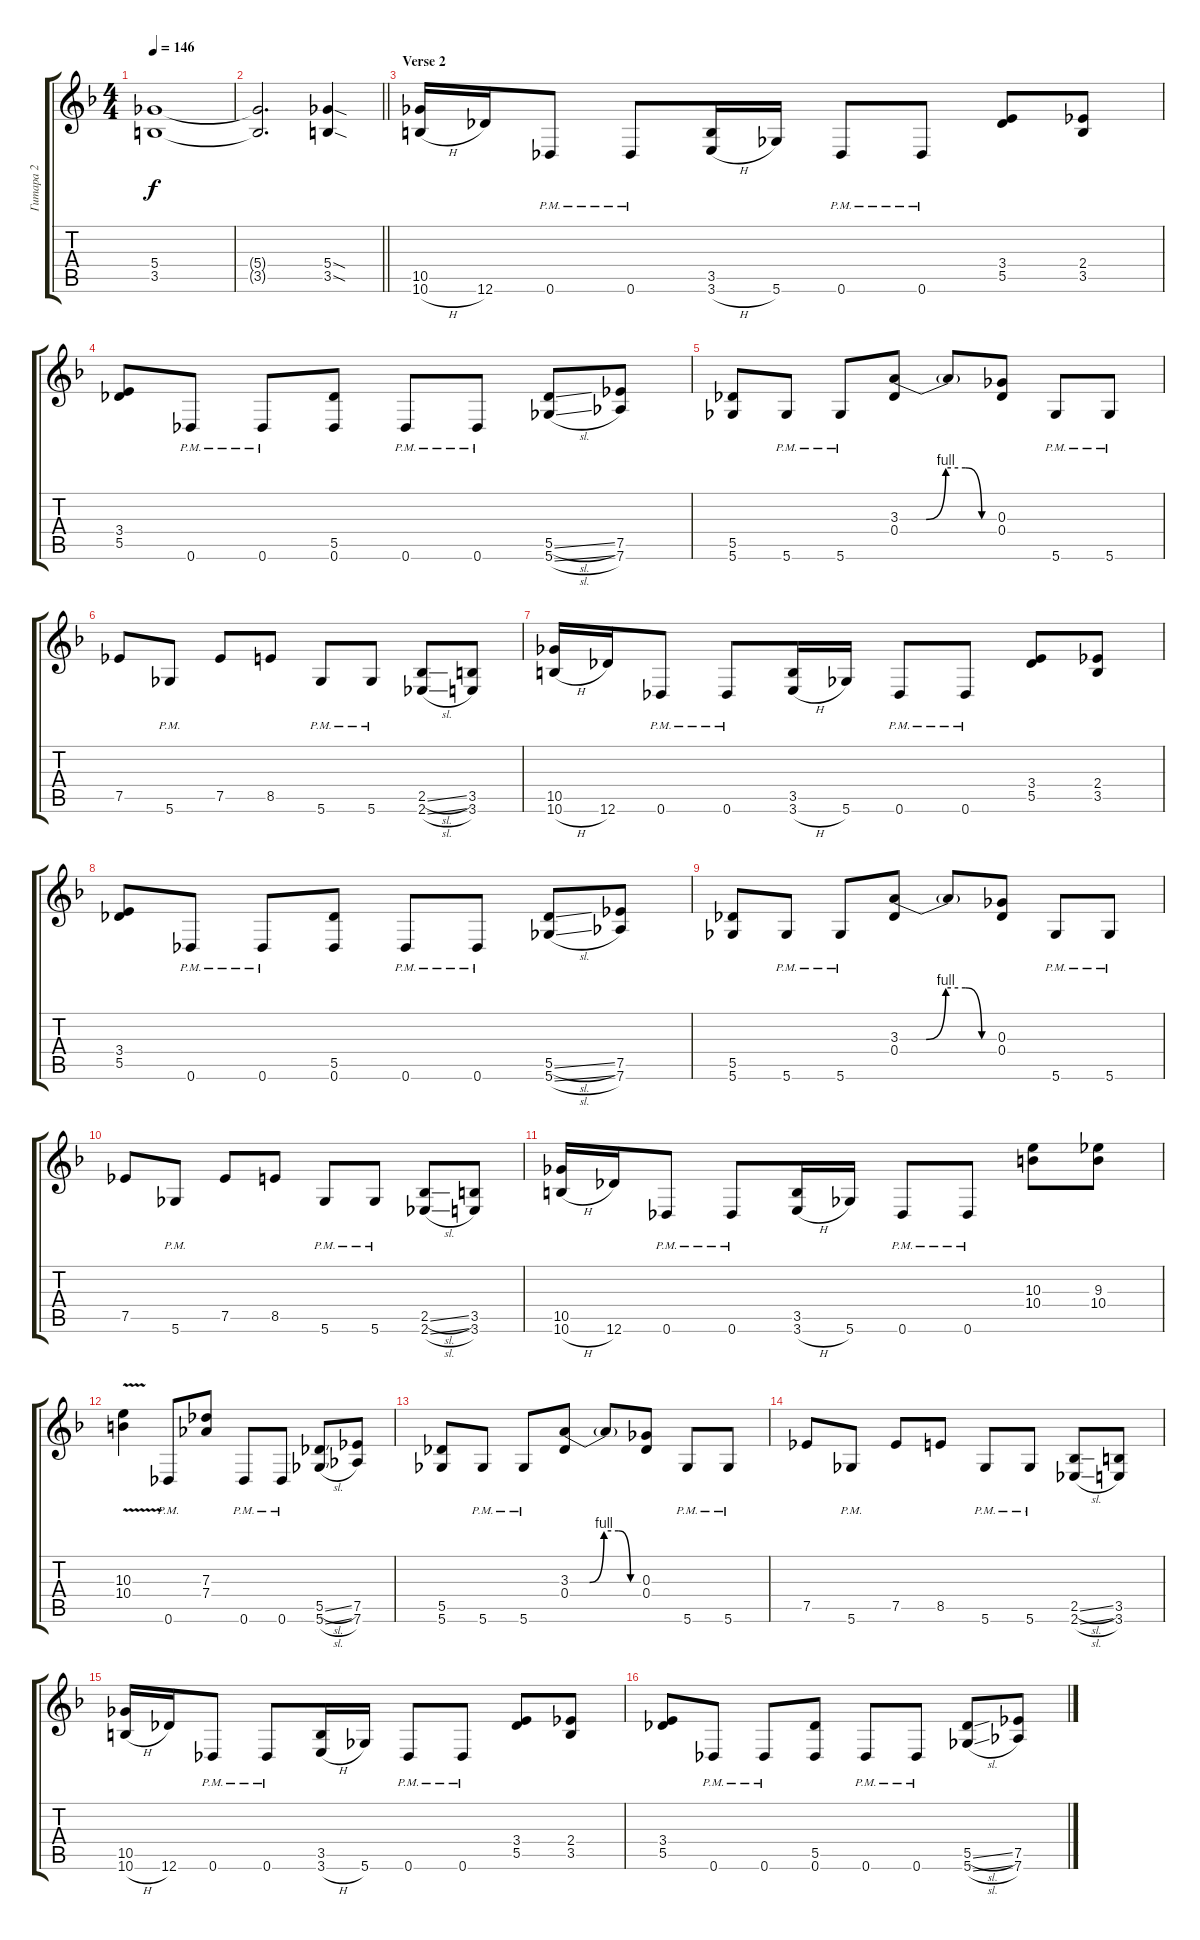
\track ("Гитара 2" "Гитара 2") {instrument distortionguitar}
\staff {score tabs}
\tuning (Eb4 Bb3 Gb3 Db3 Ab2 Db2) {hide}
\ts (4 4)
\tempo 146
\clef g2
\ks dminor
(5.4 3.5).1{dy f} |
\barLineRight lightlight
(5.4{t} 3.5{t}).2{d} (5.4{sod} 3.5{sod}).4 |
\section ("" "Verse 2")
(10.5 10.6{h}).16 12.6.16 0.6{pm}.8 0.6{pm}.8 (3.5 3.6{h}).16 5.6.16 0.6{pm}.8 0.6{pm}.8 (3.4 5.5).8 (2.4 3.5).8 |
(3.4 5.5).8 0.6{pm}.8 0.6{pm}.8 (5.5 0.6).8 0.6{pm}.8 0.6{pm}.8 (5.5{sl} 5.6{sl}).8 (7.5 7.6).8 |
(5.5 5.6).8 5.6{pm}.8 5.6{pm}.8 (3.3{be (custom 0 0 16 0 28 4 40 4 50 0 60 0)} 0.4).8 3.3{t}.8 (0.3 0.4).8 5.6{pm}.8 5.6{pm}.8 |
7.5.8 5.6{pm}.8 7.5.8 8.5.8 5.6{pm}.8 5.6{pm}.8 (2.5{sl} 2.6{sl}).8 (3.5 3.6).8 |
(10.5 10.6{h}).16 12.6.16 0.6{pm}.8 0.6{pm}.8 (3.5 3.6{h}).16 5.6.16 0.6{pm}.8 0.6{pm}.8 (3.4 5.5).8 (2.4 3.5).8 |
(3.4 5.5).8 0.6{pm}.8 0.6{pm}.8 (5.5 0.6).8 0.6{pm}.8 0.6{pm}.8 (5.5{sl} 5.6{sl}).8 (7.5 7.6).8 |
(5.5 5.6).8 5.6{pm}.8 5.6{pm}.8 (3.3{be (custom 0 0 16 0 28 4 40 4 50 0 60 0)} 0.4).8 3.3{t}.8 (0.3 0.4).8 5.6{pm}.8 5.6{pm}.8 |
7.5.8 5.6{pm}.8 7.5.8 8.5.8 5.6{pm}.8 5.6{pm}.8 (2.5{sl} 2.6{sl}).8 (3.5 3.6).8 |
(10.5 10.6{h}).16 12.6.16 0.6{pm}.8 0.6{pm}.8 (3.5 3.6{h}).16 5.6.16 0.6{pm}.8 0.6{pm}.8 (10.3 10.4).8 (9.3 10.4).8 |
(10.3{v} 10.4{v}).4 0.6{pm}.8 (7.3 7.4).8 0.6{pm}.8 0.6{pm}.8 (5.5{sl} 5.6{sl}).8 (7.5 7.6).8 |
(5.5 5.6).8 5.6{pm}.8 5.6{pm}.8 (3.3{be (custom 0 0 16 0 28 4 40 4 50 0 60 0)} 0.4).8 3.3{t}.8 (0.3 0.4).8 5.6{pm}.8 5.6{pm}.8 |
7.5.8 5.6{pm}.8 7.5.8 8.5.8 5.6{pm}.8 5.6{pm}.8 (2.5{sl} 2.6{sl}).8 (3.5 3.6).8 |
(10.5 10.6{h}).16 12.6.16 0.6{pm}.8 0.6{pm}.8 (3.5 3.6{h}).16 5.6.16 0.6{pm}.8 0.6{pm}.8 (3.4 5.5).8 (2.4 3.5).8 |
(3.4 5.5).8 0.6{pm}.8 0.6{pm}.8 (5.5 0.6).8 0.6{pm}.8 0.6{pm}.8 (5.5{sl} 5.6{sl}).8 (7.5 7.6).8
